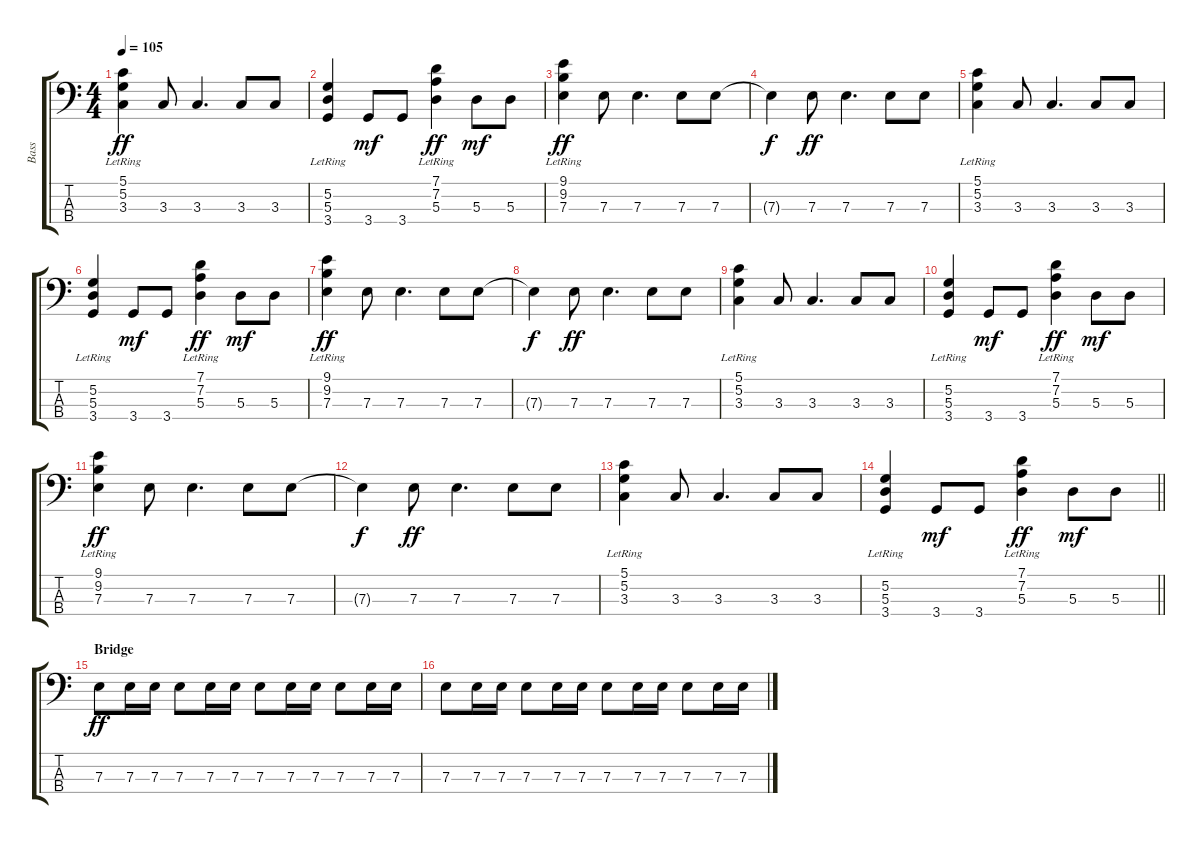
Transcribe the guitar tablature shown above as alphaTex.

\track ("Bass" "Bass") {instrument electricbassfinger}
\staff {score tabs}
\tuning (G2 D2 A1 E1) {hide}
\ts (4 4)
\tempo 105
\clef f4
\ks c
(5.1{lr} 5.2{lr} 3.3{lr}).4{dy ff} 3.3.8 3.3.4{d} 3.3.8 3.3.8 |
(5.2{lr} 5.3{lr} 3.4{lr}).4 3.4.8{dy mf} 3.4.8 (7.1{lr} 7.2{lr} 5.3{lr}).4{dy ff} 5.3.8{dy mf} 5.3.8 |
(9.1{lr} 9.2{lr} 7.3{lr}).4{dy ff} 7.3.8 7.3.4{d} 7.3.8 7.3.8 |
7.3{t}.4{dy f} 7.3.8{dy ff} 7.3.4{d} 7.3.8 7.3.8 |
(5.1{lr} 5.2{lr} 3.3{lr}).4 3.3.8 3.3.4{d} 3.3.8 3.3.8 |
(5.2{lr} 5.3{lr} 3.4{lr}).4 3.4.8{dy mf} 3.4.8 (7.1{lr} 7.2{lr} 5.3{lr}).4{dy ff} 5.3.8{dy mf} 5.3.8 |
(9.1{lr} 9.2{lr} 7.3{lr}).4{dy ff} 7.3.8 7.3.4{d} 7.3.8 7.3.8 |
7.3{t}.4{dy f} 7.3.8{dy ff} 7.3.4{d} 7.3.8 7.3.8 |
(5.1{lr} 5.2{lr} 3.3{lr}).4 3.3.8 3.3.4{d} 3.3.8 3.3.8 |
(5.2{lr} 5.3{lr} 3.4{lr}).4 3.4.8{dy mf} 3.4.8 (7.1{lr} 7.2{lr} 5.3{lr}).4{dy ff} 5.3.8{dy mf} 5.3.8 |
(9.1{lr} 9.2{lr} 7.3{lr}).4{dy ff} 7.3.8 7.3.4{d} 7.3.8 7.3.8 |
7.3{t}.4{dy f} 7.3.8{dy ff} 7.3.4{d} 7.3.8 7.3.8 |
(5.1{lr} 5.2{lr} 3.3{lr}).4 3.3.8 3.3.4{d} 3.3.8 3.3.8 |
\barLineRight lightlight
(5.2{lr} 5.3{lr} 3.4{lr}).4 3.4.8{dy mf} 3.4.8 (7.1{lr} 7.2{lr} 5.3{lr}).4{dy ff} 5.3.8{dy mf} 5.3.8 |
\section ("" "Bridge")
7.3.8{dy ff} 7.3.16 7.3.16 7.3.8 7.3.16 7.3.16 7.3.8 7.3.16 7.3.16 7.3.8 7.3.16 7.3.16 |
7.3.8 7.3.16 7.3.16 7.3.8 7.3.16 7.3.16 7.3.8 7.3.16 7.3.16 7.3.8 7.3.16 7.3.16
